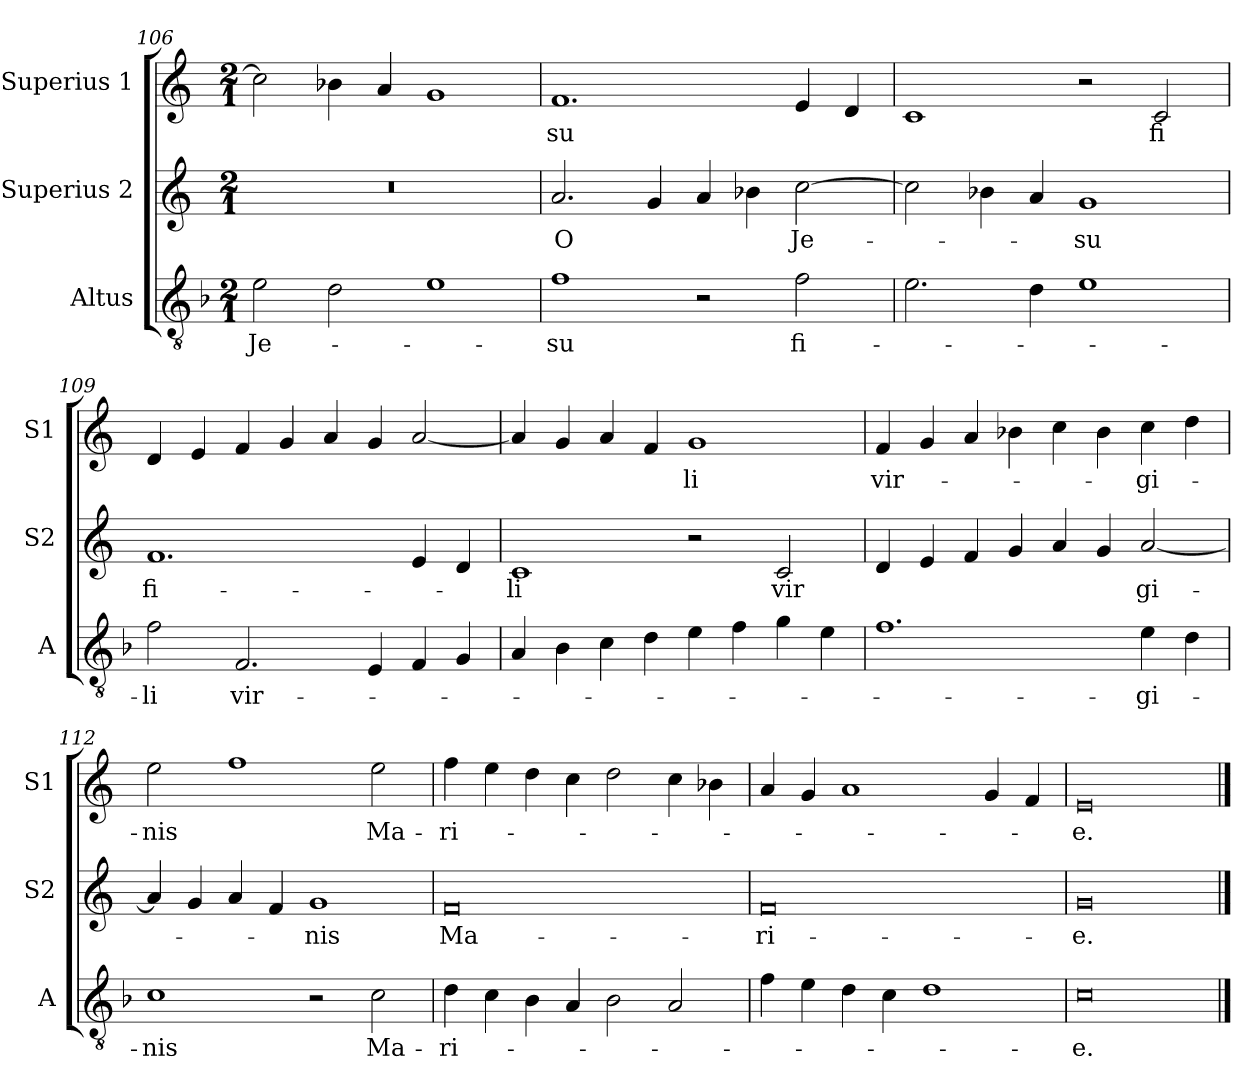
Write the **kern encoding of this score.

**kern	**text	**kern	**text	**kern	**text
*part3	*part3	*part2	*part2	*part1	*part1
*staff3	*staff3	*staff2	*staff2	*staff1	*staff1
*I"Altus	*	*I"Superius 2	*	*I"Superius 1	*
*I'A	*	*I'S2	*	*I'S1	*
*clefGv2	*	*clefG2	*	*clefG2	*
*k[b-]	*	*k[]	*	*k[]	*
*M2/1	*	*M2/1	*	*M2/1	*
=106	=106	=106	=106	=106	=106
2e\	Je-	0r	.	2cc\]	.
2d\	.	.	.	4b-X\	.
.	.	.	.	4a/	.
1e	.	.	.	1g	.
=107	=107	=107	=107	=107	=107
1f	-su	2.a/	O	1.f	-su
.	.	4g/	.	.	.
2r	.	4a/	.	.	.
.	.	4b-X\	.	.	.
2f\	fi-	[2cc\	Je-	4e/	.
.	.	.	.	4d/	.
=108	=108	=108	=108	=108	=108
2.e\	.	2cc\]	.	1c	.
.	.	4b-X\	.	.	.
4d\	.	4a/	.	.	.
1e	.	1g	-su	2r	.
.	.	.	.	2c/	fi
=109	=109	=109	=109	=109	=109
2f\	-li	1.f	fi-	4d/	.
.	.	.	.	4e/	.
2.F/	vir-	.	.	4f/	.
.	.	.	.	4g/	.
.	.	.	.	4a/	.
4E/	.	.	.	4g/	.
4F/	.	4e/	.	[2a/	.
4G/	.	4d/	.	.	.
=110	=110	=110	=110	=110	=110
4A/	.	1c	-li	4a/]	.
4B-\	.	.	.	4g/	.
4c\	.	.	.	4a/	.
4d\	.	.	.	4f/	.
4e\	.	2r	.	1g	-li
4f\	.	.	.	.	.
4g\	.	2c/	vir	.	.
4e\	.	.	.	.	.
=111	=111	=111	=111	=111	=111
1.f	.	4d/	.	4f/	vir-
.	.	4e/	.	4g/	.
.	.	4f/	.	4a/	.
.	.	4g/	.	4b-X\	.
.	.	4a/	.	4cc\	.
.	.	4g/	.	4b-\	.
4e\	-gi-	[2a/	-gi-	4cc\	-gi-
4d\	.	.	.	4dd\	.
=112	=112	=112	=112	=112	=112
1c	-nis	4a/]	.	2ee\	-nis
.	.	4g/	.	.	.
.	.	4a/	.	1ff	.
.	.	4f/	.	.	.
2r	.	1g	-nis	.	.
2c\	Ma-	.	.	2ee\	Ma-
=113	=113	=113	=113	=113	=113
4d\	-ri-	0f	Ma-	4ff\	-ri-
4c\	.	.	.	4ee\	.
4B-\	.	.	.	4dd\	.
4A/	.	.	.	4cc\	.
2B-\	.	.	.	2dd\	.
2A/	.	.	.	4cc\	.
.	.	.	.	4b-X\	.
=114	=114	=114	=114	=114	=114
4f\	.	0f	-ri-	4a/	.
4e\	.	.	.	4g/	.
4d\	.	.	.	1a	.
4c\	.	.	.	.	.
1d	.	.	.	.	.
.	.	.	.	4g/	.
.	.	.	.	4f/	.
=115	=115	=115	=115	=115	=115
0c	-e.	0g/	-e.	0e/	-e.
==	==	==	==	==	==
*-	*-	*-	*-	*-	*-
